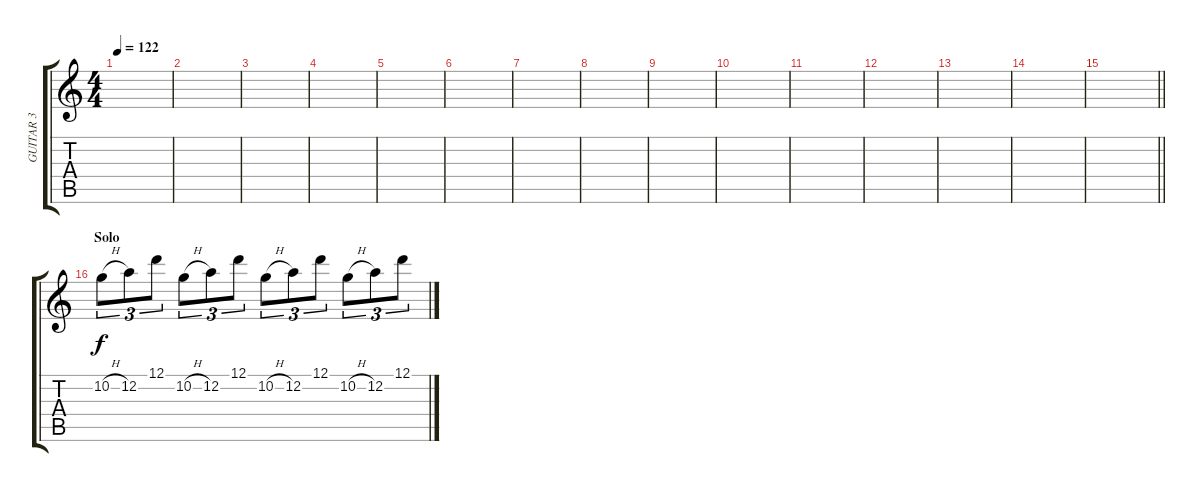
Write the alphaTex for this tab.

\track ("GUITAR 3" "GUITAR 3") {instrument distortionguitar}
\staff {score tabs}
\tuning (D4 A3 F3 C3 G2 D2) {hide}
\ts (4 4)
\tempo 122
\clef g2
\ks c
|
|
|
|
|
|
|
|
|
|
|
|
|
|
\barLineRight lightlight
|
\section ("" "Solo")
10.2{h}.8{tu (3 2)} 12.2.8{tu (3 2)} 12.1.8{tu (3 2)} 10.2{h}.8{tu (3 2)} 12.2.8{tu (3 2)} 12.1.8{tu (3 2)} 10.2{h}.8{tu (3 2)} 12.2.8{tu (3 2)} 12.1.8{tu (3 2)} 10.2{h}.8{tu (3 2)} 12.2.8{tu (3 2)} 12.1.8{tu (3 2)}
